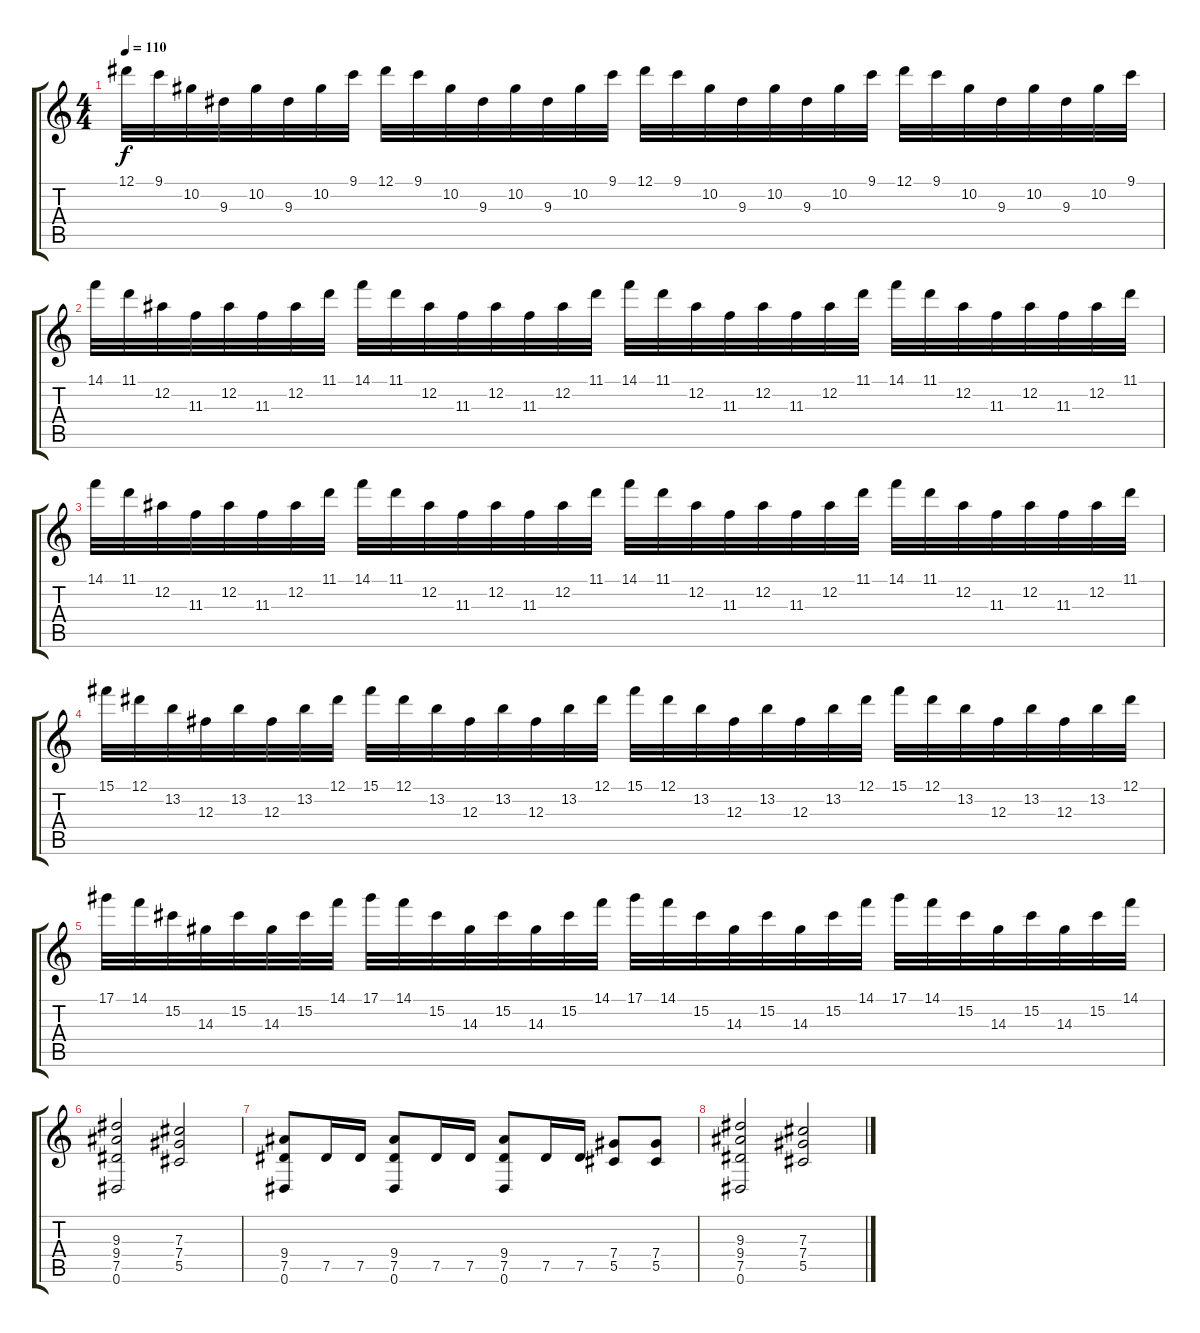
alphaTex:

\track "" {instrument overdrivenguitar}
\staff {score tabs}
\tuning (Eb4 Bb3 Gb3 Db3 Ab2 Eb2) {hide}
\ts (4 4)
\tempo 110
\clef g2
\ks c
12.1.32{dy f} 9.1.32 10.2.32 9.3.32 10.2.32 9.3.32 10.2.32 9.1.32 12.1.32 9.1.32 10.2.32 9.3.32 10.2.32 9.3.32 10.2.32 9.1.32 12.1.32 9.1.32 10.2.32 9.3.32 10.2.32 9.3.32 10.2.32 9.1.32 12.1.32 9.1.32 10.2.32 9.3.32 10.2.32 9.3.32 10.2.32 9.1.32 |
14.1.32 11.1.32 12.2.32 11.3.32 12.2.32 11.3.32 12.2.32 11.1.32 14.1.32 11.1.32 12.2.32 11.3.32 12.2.32 11.3.32 12.2.32 11.1.32 14.1.32 11.1.32 12.2.32 11.3.32 12.2.32 11.3.32 12.2.32 11.1.32 14.1.32 11.1.32 12.2.32 11.3.32 12.2.32 11.3.32 12.2.32 11.1.32 |
14.1.32 11.1.32 12.2.32 11.3.32 12.2.32 11.3.32 12.2.32 11.1.32 14.1.32 11.1.32 12.2.32 11.3.32 12.2.32 11.3.32 12.2.32 11.1.32 14.1.32 11.1.32 12.2.32 11.3.32 12.2.32 11.3.32 12.2.32 11.1.32 14.1.32 11.1.32 12.2.32 11.3.32 12.2.32 11.3.32 12.2.32 11.1.32 |
15.1.32 12.1.32 13.2.32 12.3.32 13.2.32 12.3.32 13.2.32 12.1.32 15.1.32 12.1.32 13.2.32 12.3.32 13.2.32 12.3.32 13.2.32 12.1.32 15.1.32 12.1.32 13.2.32 12.3.32 13.2.32 12.3.32 13.2.32 12.1.32 15.1.32 12.1.32 13.2.32 12.3.32 13.2.32 12.3.32 13.2.32 12.1.32 |
17.1.32 14.1.32 15.2.32 14.3.32 15.2.32 14.3.32 15.2.32 14.1.32 17.1.32 14.1.32 15.2.32 14.3.32 15.2.32 14.3.32 15.2.32 14.1.32 17.1.32 14.1.32 15.2.32 14.3.32 15.2.32 14.3.32 15.2.32 14.1.32 17.1.32 14.1.32 15.2.32 14.3.32 15.2.32 14.3.32 15.2.32 14.1.32 |
(9.3 9.4 7.5 0.6).2 (7.3 7.4 5.5).2 |
(9.4 7.5 0.6).8 7.5.16 7.5.16 (9.4 7.5 0.6).8 7.5.16 7.5.16 (9.4 7.5 0.6).8 7.5.16 7.5.16 (7.4 5.5).8 (7.4 5.5).8 |
(9.3 9.4 7.5 0.6).2 (7.3 7.4 5.5).2
